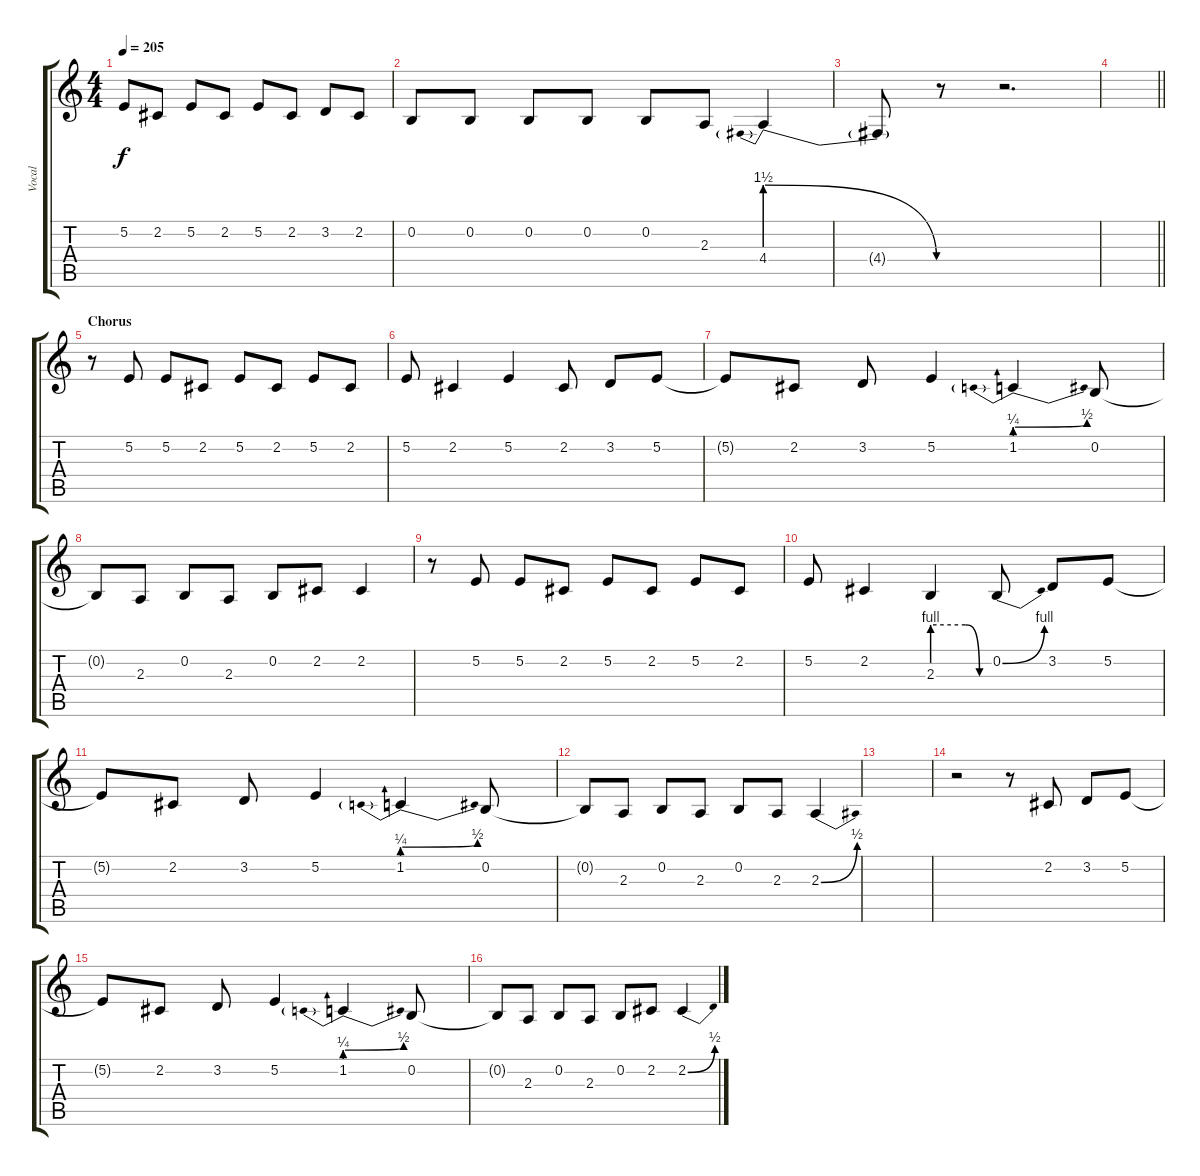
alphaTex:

\track ("Vocal" "Vocal") {instrument clarinet}
\staff {score tabs}
\tuning (E4 B3 G3 D3 A2 E2) {hide}
\ts (4 4)
\tempo 205
\clef g2
\ks c
5.2{t}.8{dy f} 2.2.8 5.2.8 2.2.8 5.2.8 2.2.8 3.2.8 2.2.8 |
0.2.8 0.2.8 0.2.8 0.2.8 0.2.8 2.3.8 4.4{be (prebendrelease 0 6 60 0)}.4 |
4.4{t}.8 r.8 r.2{d} |
\barLineRight lightlight
|
\section ("" "Chorus")
r.8 5.2.8 5.2.8 2.2.8 5.2.8 2.2.8 5.2.8 2.2.8 |
5.2.8 2.2.4 5.2.4 2.2.8 3.2.8 5.2.8 |
5.2{t}.8 2.2.8 3.2.8 5.2.4 1.2{be (prebendbend 0 1 60 2)}.4 0.2.8 |
0.2{t}.8 2.3.8 0.2.8 2.3.8 0.2.8 2.2.8 2.2.4 |
r.8 5.2.8 5.2.8 2.2.8 5.2.8 2.2.8 5.2.8 2.2.8 |
5.2.8 2.2.4 2.3{be (custom 0 4 35 4 50 0 60 0)}.4 0.2{be (bend 0 0 60 4)}.8 3.2.8 5.2.8 |
5.2{t}.8 2.2.8 3.2.8 5.2.4 1.2{be (prebendbend 0 1 60 2)}.4 0.2.8 |
0.2{t}.8 2.3.8 0.2.8 2.3.8 0.2.8 2.3.8 2.3{be (bend 0 0 60 2)}.4 |
|
r.2 r.8 2.2.8 3.2.8 5.2.8 |
5.2{t}.8 2.2.8 3.2.8 5.2.4 1.2{be (prebendbend 0 1 60 2)}.4 0.2.8 |
0.2{t}.8 2.3.8 0.2.8 2.3.8 0.2.8 2.2.8 2.2{be (bend 0 0 60 2)}.4
